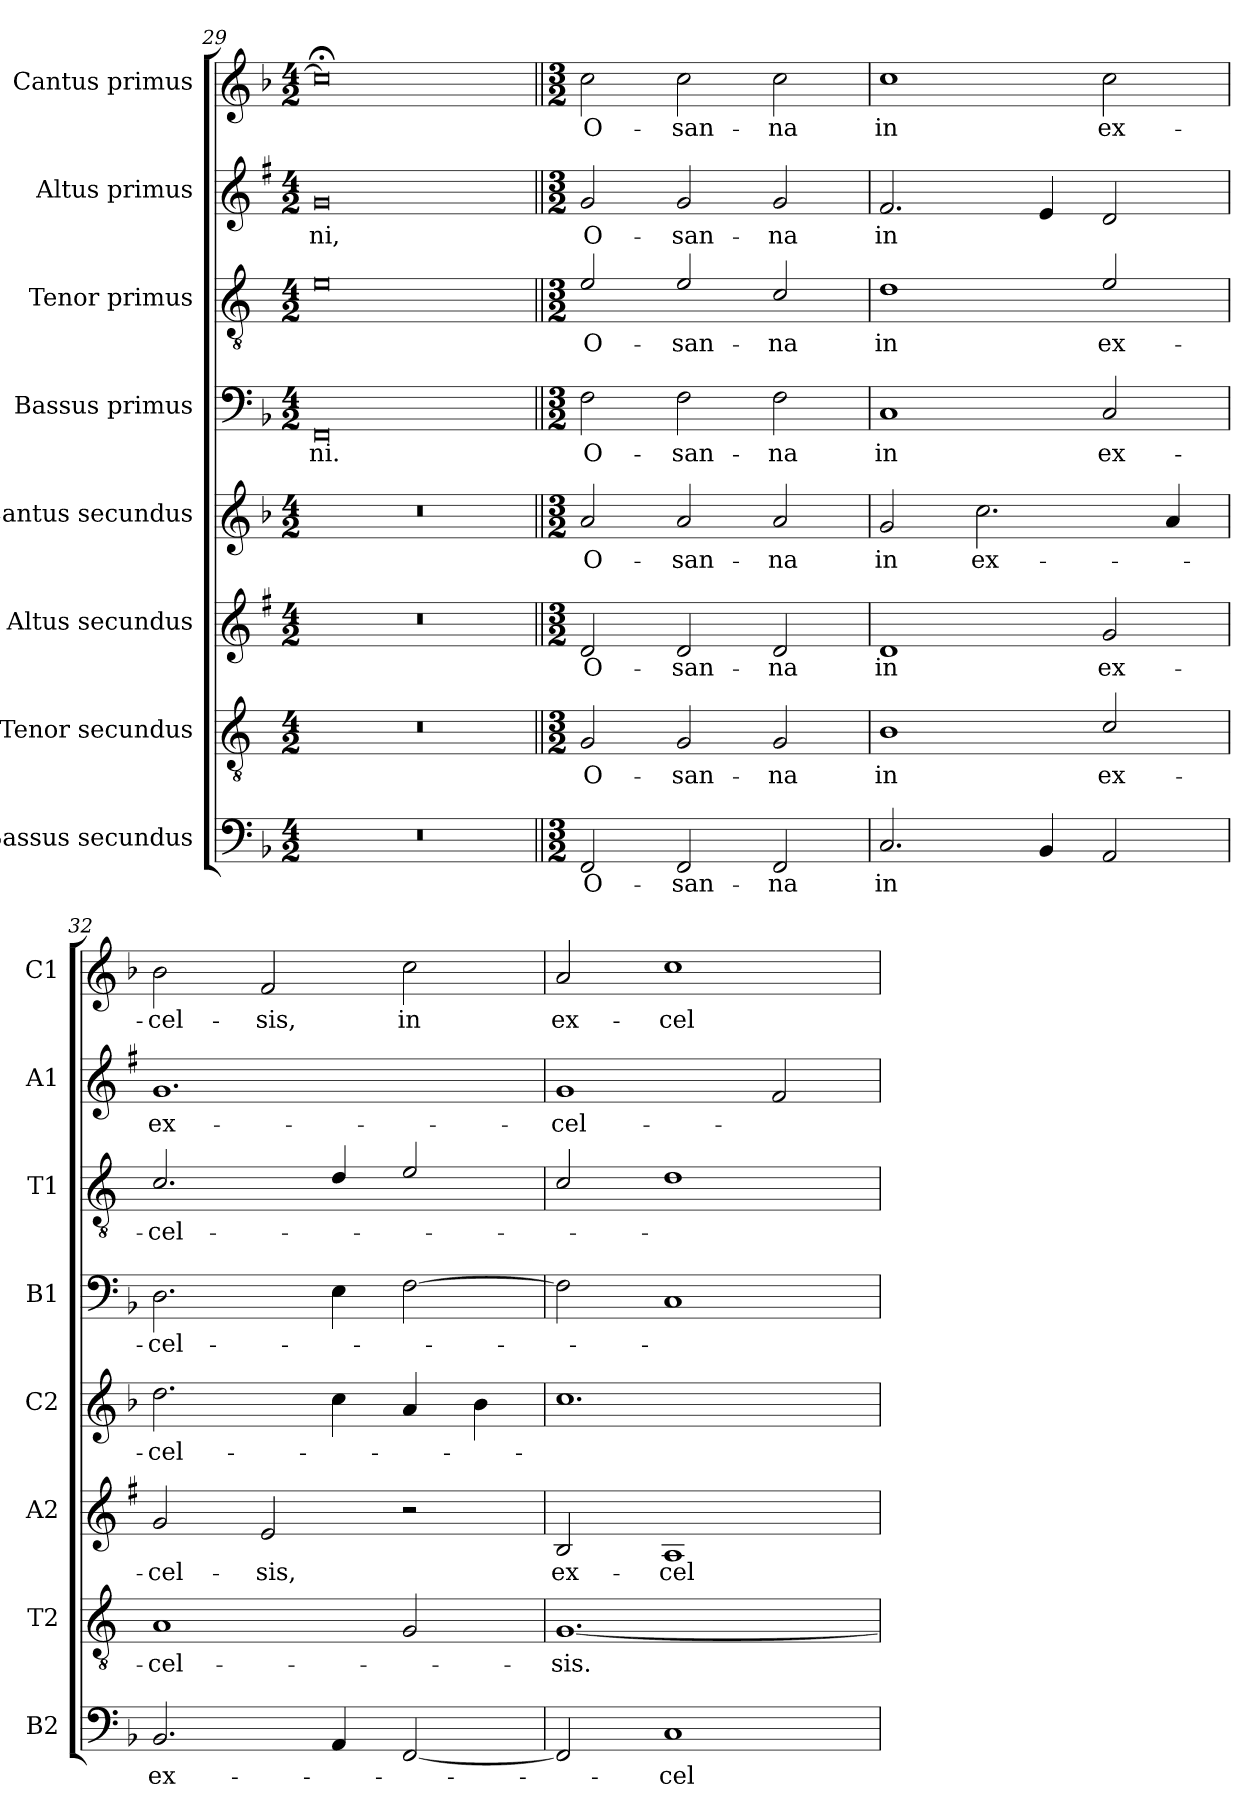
**kern	**text	**kern	**text	**kern	**text	**kern	**text	**kern	**text	**kern	**text	**kern	**text	**kern	**text
*part8	*part8	*part7	*part7	*part6	*part6	*part5	*part5	*part4	*part4	*part3	*part3	*part2	*part2	*part1	*part1
*staff8	*staff8	*staff7	*staff7	*staff6	*staff6	*staff5	*staff5	*staff4	*staff4	*staff3	*staff3	*staff2	*staff2	*staff1	*staff1
*I"Bassus secundus	*	*I"Tenor secundus	*	*I"Altus secundus	*	*I"Cantus secundus	*	*I"Bassus primus	*	*I"Tenor primus	*	*I"Altus primus	*	*I"Cantus primus	*
*I'B2	*	*I'T2	*	*I'A2	*	*I'C2	*	*I'B1	*	*I'T1	*	*I'A1	*	*I'C1	*
*clefF4	*	*clefGv2	*	*clefG2	*	*clefG2	*	*clefF4	*	*clefGv2	*	*clefG2	*	*clefG2	*
*	*	*ITrd4c7	*	*ITrd1c2	*	*	*	*	*	*ITrd4c7	*	*ITrd1c2	*	*	*
*k[b-]	*	*k[b-]	*	*k[b-]	*	*k[b-]	*	*k[b-]	*	*k[b-]	*	*k[b-]	*	*k[b-]	*
*F:	*	*F:	*	*F:	*	*F:	*	*F:	*	*F:	*	*F:	*	*F:	*
*M4/2	*	*M4/2	*	*M4/2	*	*M4/2	*	*M4/2	*	*M4/2	*	*M4/2	*	*M4/2	*
=29	=29	=29	=29	=29	=29	=29	=29	=29	=29	=29	=29	=29	=29	=29	=29
!	!	!	!	!	!	!	!	!	!LO:LY:b	!	!	!	!LO:LY:b	!	!
0r	.	0r	.	0r	.	0r	.	0FF	-ni.	0A	.	0f	-ni,	0cc;<]	.
!!LO:LB:g=z
=30||	=30||	=30||	=30||	=30||	=30||	=30||	=30||	=30||	=30||	=30||	=30||	=30||	=30||	=30||	=30||
*M3/2	*	*M3/2	*	*M3/2	*	*M3/2	*	*M3/2	*	*M3/2	*	*M3/2	*	*M3/2	*
!	!LO:LY:b	!	!LO:LY:b	!	!LO:LY:b	!	!LO:LY:b	!	!LO:LY:b	!	!LO:LY:b	!	!LO:LY:b	!	!LO:LY:b
2FF/	O-	2C/	O-	2c/	O-	2a/	O-	2F\	O-	2A/	O-	2f/	O-	2cc\	O-
!	!LO:LY:b	!	!LO:LY:b	!	!LO:LY:b	!	!LO:LY:b	!	!LO:LY:b	!	!LO:LY:b	!	!LO:LY:b	!	!LO:LY:b
2FF/	-san-	2C/	-san-	2c/	-san-	2a/	-san-	2F\	-san-	2A/	-san-	2f/	-san-	2cc\	-san-
!	!LO:LY:b	!	!LO:LY:b	!	!LO:LY:b	!	!LO:LY:b	!	!LO:LY:b	!	!LO:LY:b	!	!LO:LY:b	!	!LO:LY:b
2FF/	-na	2C/	-na	2c/	-na	2a/	-na	2F\	-na	2F/	-na	2f/	-na	2cc\	-na
=31	=31	=31	=31	=31	=31	=31	=31	=31	=31	=31	=31	=31	=31	=31	=31
!	!LO:LY:b	!	!LO:LY:b	!	!LO:LY:b	!	!LO:LY:b	!	!LO:LY:b	!	!LO:LY:b	!	!LO:LY:b	!	!LO:LY:b
2.C/	in	1E	in	1c	in	2g/	in	1C	in	1G	in	2.e/	in	1cc	in
!	!	!	!	!	!	!	!LO:LY:b	!	!	!	!	!	!	!	!
.	.	.	.	.	.	2.cc\	ex-	.	.	.	.	.	.	.	.
4BB-/	.	.	.	.	.	.	.	.	.	.	.	4d/	.	.	.
!	!	!	!LO:LY:b	!	!LO:LY:b	!	!	!	!LO:LY:b	!	!LO:LY:b	!	!	!	!LO:LY:b
2AA/	.	2F/	ex-	2f/	ex-	.	.	2C/	ex-	2A/	ex-	2c/	.	2cc\	ex-
.	.	.	.	.	.	4a/	.	.	.	.	.	.	.	.	.
=32	=32	=32	=32	=32	=32	=32	=32	=32	=32	=32	=32	=32	=32	=32	=32
!	!LO:LY:b	!	!LO:LY:b	!	!LO:LY:b	!	!LO:LY:b	!	!LO:LY:b	!	!LO:LY:b	!	!LO:LY:b	!	!LO:LY:b
2.BB-/	ex-	1D	-cel-	2f/	-cel-	2.dd\	-cel-	2.D\	-cel-	2.F/	-cel-	1.f	ex-	2b-\	-cel-
!	!	!	!	!	!LO:LY:b	!	!	!	!	!	!	!	!	!	!LO:LY:b
.	.	.	.	2d/	-sis,	.	.	.	.	.	.	.	.	2f/	-sis,
4AA/	.	.	.	.	.	4cc\	.	4E\	.	4G/	.	.	.	.	.
!	!	!	!	!	!	!	!	!	!	!	!	!	!	!	!LO:LY:b
[2FF/	.	2C/	.	2r	.	4a/	.	[2F\	.	2A/	.	.	.	2cc\	in
.	.	.	.	.	.	4b-\	.	.	.	.	.	.	.	.	.
=33	=33	=33	=33	=33	=33	=33	=33	=33	=33	=33	=33	=33	=33	=33	=33
!	!	!	!LO:LY:b	!	!LO:LY:b	!	!	!	!	!	!	!	!LO:LY:b	!	!LO:LY:b
2FF/]	.	[1.C	-sis.	2A/	ex-	1.cc	.	2F\]	.	2F/	.	1f	-cel-	2a/	ex-
!	!LO:LY:b	!	!	!	!LO:LY:b	!	!	!	!	!	!	!	!	!	!LO:LY:b
1C	-cel-	.	.	1G	-cel-	.	.	1C	.	1G	.	.	.	1cc	-cel-
.	.	.	.	.	.	.	.	.	.	.	.	2e/	.	.	.
=	=	=	=	=	=	=	=	=	=	=	=	=	=	=	=
*-	*-	*-	*-	*-	*-	*-	*-	*-	*-	*-	*-	*-	*-	*-	*-
